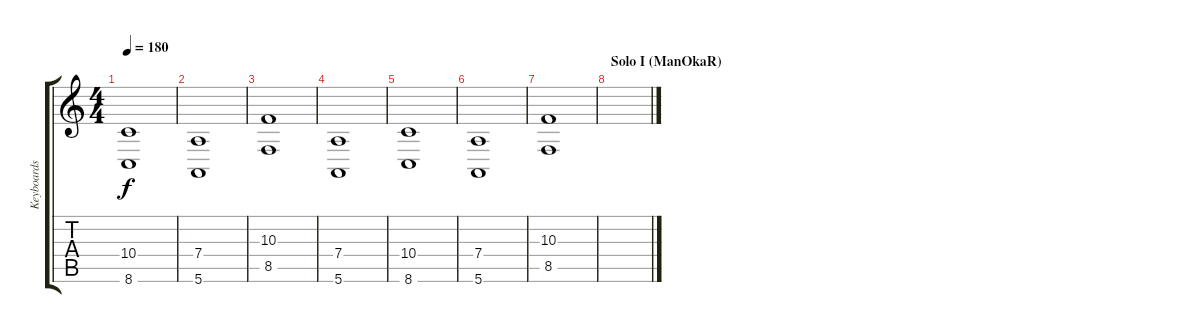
\track ("Keyboards (Gorelych)" "Keyboards ") {instrument stringensemble1}
\staff {score tabs}
\tuning (E4 B3 G3 D3 A2 E2) {hide}
\ts (4 4)
\tempo 180
\clef g2
\ks c
(10.4 8.6).1{dy f} |
(7.4 5.6).1 |
(10.3 8.5).1 |
(7.4 5.6).1 |
(10.4 8.6).1 |
(7.4 5.6).1 |
(10.3 8.5).1 |
\section ("" "Solo I (ManOkaR)")
